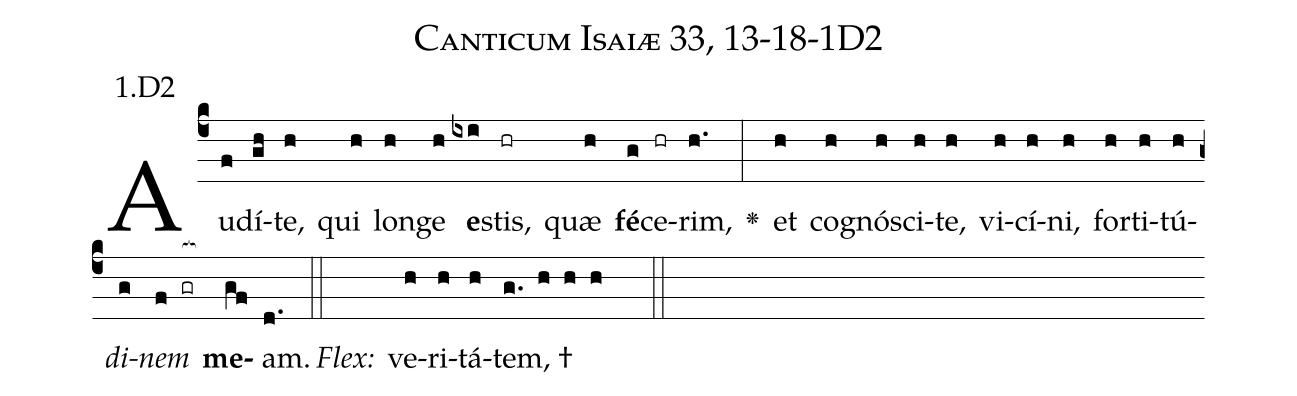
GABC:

name: Canticum Isaiæ 33, 13-18-1D2;
annotation: 1.D2;
%%
(c4)Au(f)dí(gh)te,(h) qui(h) lon(h)ge(h) <b>e</b>(ixi)stis,(hr) quæ(h) <b>fé</b>(g)ce(hr)rim,(h.) <v>\greheightstar</v>(:) et(h) co(h)gnó(h)sci(h)te,(h) vi(h)cí(h)ni,(h) for(h)ti(h)tú(h)<i>di</i>(g)<i>nem</i>(f gr[ocb:1{]) <b>me</b>(gf[ocb:0}])am.(d.) (::)
<i>Flex:</i>()  ve(h)ri(h)tá(h)tem, †(g. h h h  ::)

%E(h) u(h) o(g) u(f) a(gf) e.(d.) (::)
